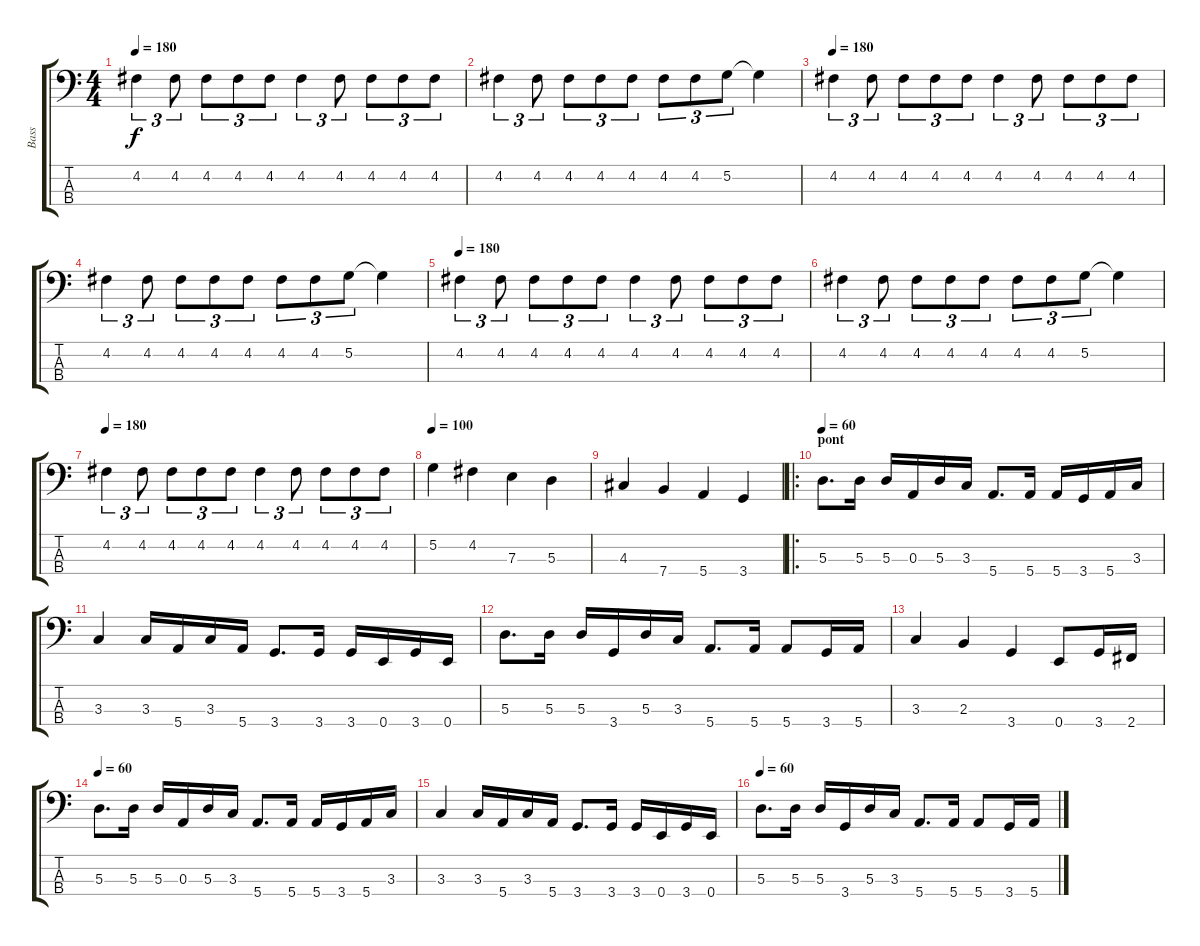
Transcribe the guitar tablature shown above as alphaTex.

\track ("Bass" "Bass") {instrument electricbassfinger}
\staff {score tabs}
\tuning (G2 D2 A1 E1) {hide}
\ts (4 4)
\tempo 180
\clef f4
\ks c
4.2.4{tu (3 2) dy f} 4.2.8{tu (3 2)} 4.2.8{tu (3 2)} 4.2.8{tu (3 2)} 4.2.8{tu (3 2)} 4.2.4{tu (3 2)} 4.2.8{tu (3 2)} 4.2.8{tu (3 2)} 4.2.8{tu (3 2)} 4.2.8{tu (3 2)} |
4.2.4{tu (3 2)} 4.2.8{tu (3 2)} 4.2.8{tu (3 2)} 4.2.8{tu (3 2)} 4.2.8{tu (3 2)} 4.2.8{tu (3 2)} 4.2.8{tu (3 2)} 5.2.8{tu (3 2)} 5.2{t}.4 |
\tempo 180
4.2.4{tu (3 2)} 4.2.8{tu (3 2)} 4.2.8{tu (3 2)} 4.2.8{tu (3 2)} 4.2.8{tu (3 2)} 4.2.4{tu (3 2)} 4.2.8{tu (3 2)} 4.2.8{tu (3 2)} 4.2.8{tu (3 2)} 4.2.8{tu (3 2)} |
4.2.4{tu (3 2)} 4.2.8{tu (3 2)} 4.2.8{tu (3 2)} 4.2.8{tu (3 2)} 4.2.8{tu (3 2)} 4.2.8{tu (3 2)} 4.2.8{tu (3 2)} 5.2.8{tu (3 2)} 5.2{t}.4 |
\tempo 180
4.2.4{tu (3 2)} 4.2.8{tu (3 2)} 4.2.8{tu (3 2)} 4.2.8{tu (3 2)} 4.2.8{tu (3 2)} 4.2.4{tu (3 2)} 4.2.8{tu (3 2)} 4.2.8{tu (3 2)} 4.2.8{tu (3 2)} 4.2.8{tu (3 2)} |
4.2.4{tu (3 2)} 4.2.8{tu (3 2)} 4.2.8{tu (3 2)} 4.2.8{tu (3 2)} 4.2.8{tu (3 2)} 4.2.8{tu (3 2)} 4.2.8{tu (3 2)} 5.2.8{tu (3 2)} 5.2{t}.4 |
\tempo 180
4.2.4{tu (3 2)} 4.2.8{tu (3 2)} 4.2.8{tu (3 2)} 4.2.8{tu (3 2)} 4.2.8{tu (3 2)} 4.2.4{tu (3 2)} 4.2.8{tu (3 2)} 4.2.8{tu (3 2)} 4.2.8{tu (3 2)} 4.2.8{tu (3 2)} |
\tempo 100
5.2.4 4.2.4 7.3.4 5.3.4 |
4.3.4 7.4.4 5.4.4 3.4.4 |
\ro
\section ("" "pont")
\tempo 60
5.3.8{d} 5.3.16 5.3.16 0.3.16 5.3.16 3.3.16 5.4.8{d} 5.4.16 5.4.16 3.4.16 5.4.16 3.3.16 |
3.3.4 3.3.16 5.4.16 3.3.16 5.4.16 3.4.8{d} 3.4.16 3.4.16 0.4.16 3.4.16 0.4.16 |
5.3.8{d} 5.3.16 5.3.16 3.4.16 5.3.16 3.3.16 5.4.8{d} 5.4.16 5.4.8 3.4.16 5.4.16 |
3.3.4 2.3.4 3.4.4 0.4.8 3.4.16 2.4.16 |
\tempo 60
5.3.8{d} 5.3.16 5.3.16 0.3.16 5.3.16 3.3.16 5.4.8{d} 5.4.16 5.4.16 3.4.16 5.4.16 3.3.16 |
3.3.4 3.3.16 5.4.16 3.3.16 5.4.16 3.4.8{d} 3.4.16 3.4.16 0.4.16 3.4.16 0.4.16 |
\tempo 60
5.3.8{d} 5.3.16 5.3.16 3.4.16 5.3.16 3.3.16 5.4.8{d} 5.4.16 5.4.8 3.4.16 5.4.16
